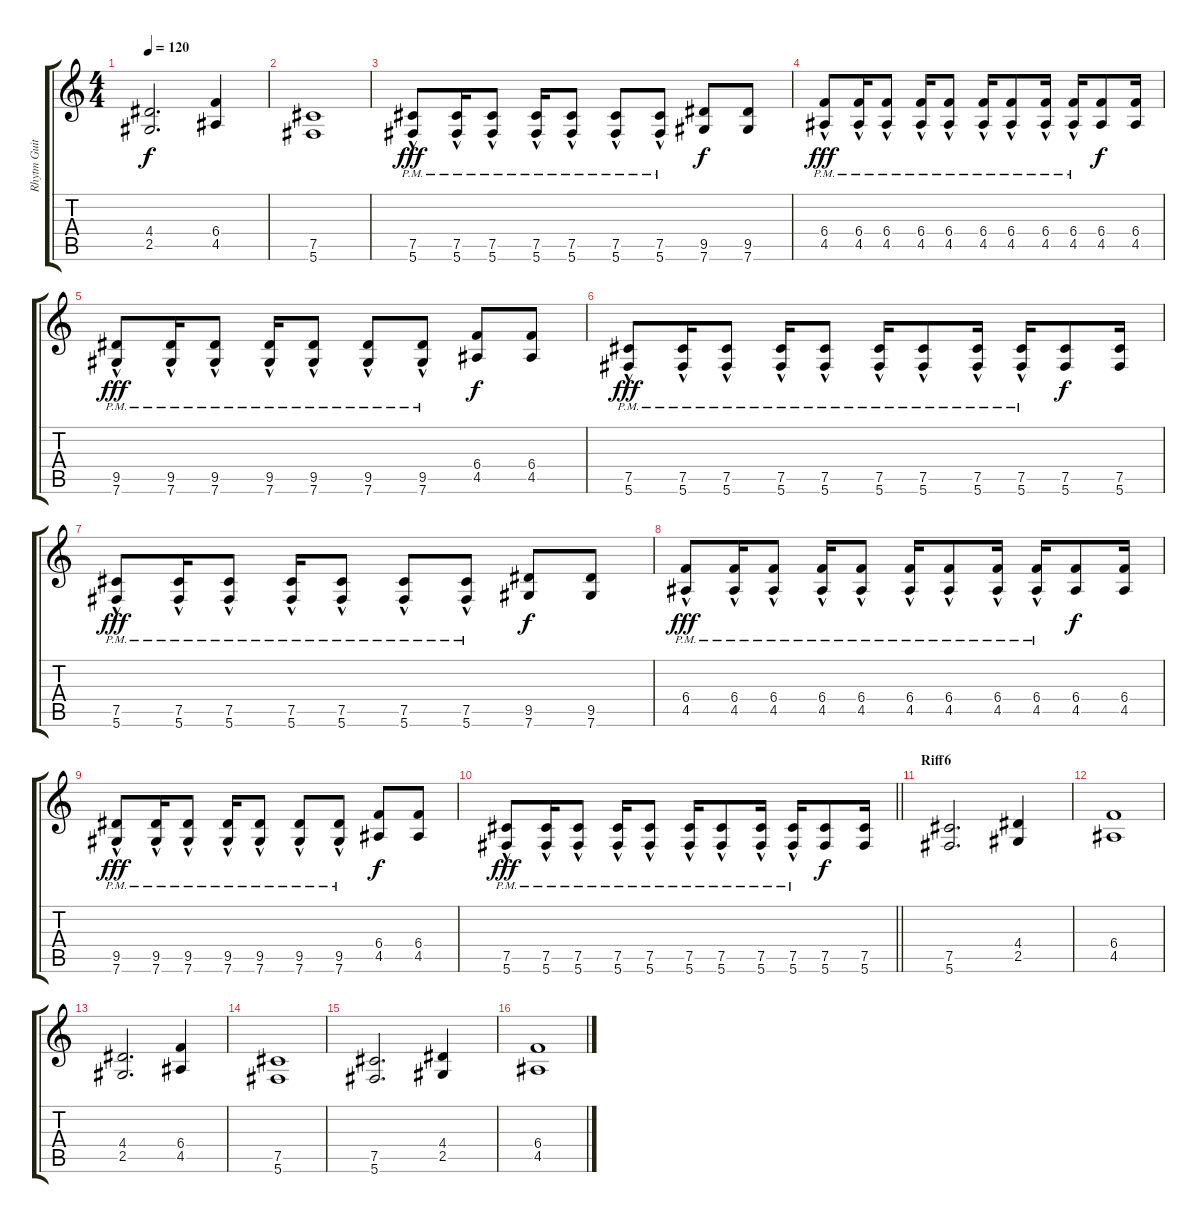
\track ("Rhytm Guitar 1" "Rhytm Guit") {instrument distortionguitar}
\staff {score tabs}
\tuning (Db4 Ab3 E3 B2 Gb2 Db2) {hide}
\ts (4 4)
\tempo 120
\clef g2
\ks c
(4.4 2.5).2{d dy f} (6.4 4.5).4 |
(7.5 5.6).1 |
(7.5{pm} 5.6{hac pm}).8{dy fff volume 9} (7.5{pm} 5.6{hac pm}).16 (7.5{pm} 5.6{hac pm}).8 (7.5{pm} 5.6{hac pm}).16 (7.5{pm} 5.6{hac pm}).8 (7.5{pm} 5.6{hac pm}).8 (7.5{pm} 5.6{hac pm}).8 (9.5 7.6).8{dy f} (9.5 7.6).8 |
(6.4{pm} 4.5{hac pm}).8{dy fff} (6.4{pm} 4.5{hac pm}).16 (6.4{pm} 4.5{hac pm}).8 (6.4{pm} 4.5{hac pm}).16 (6.4{pm} 4.5{hac pm}).8 (6.4{pm} 4.5{hac pm}).16 (6.4{pm} 4.5{hac pm}).8 (6.4{pm} 4.5{hac pm}).16 (6.4{pm} 4.5{hac pm}).16 (6.4 4.5).8{dy f} (6.4 4.5).16 |
(9.5{pm} 7.6{hac pm}).8{dy fff} (9.5{pm} 7.6{hac pm}).16 (9.5{pm} 7.6{hac pm}).8 (9.5{pm} 7.6{hac pm}).16 (9.5{pm} 7.6{hac pm}).8 (9.5{pm} 7.6{hac pm}).8 (9.5{pm} 7.6{hac pm}).8 (6.4 4.5).8{dy f} (6.4 4.5).8 |
(7.5{hac pm} 5.6).8{dy fff} (7.5{hac pm} 5.6).16 (7.5{hac pm} 5.6).8 (7.5{hac pm} 5.6).16 (7.5{hac pm} 5.6).8 (7.5{hac pm} 5.6).16 (7.5{hac pm} 5.6).8 (7.5{hac pm} 5.6).16 (7.5{hac pm} 5.6).16 (7.5 5.6).8{dy f} (7.5 5.6).16 |
(7.5{pm} 5.6{hac pm}).8{dy fff} (7.5{pm} 5.6{hac pm}).16 (7.5{pm} 5.6{hac pm}).8 (7.5{pm} 5.6{hac pm}).16 (7.5{pm} 5.6{hac pm}).8 (7.5{pm} 5.6{hac pm}).8 (7.5{pm} 5.6{hac pm}).8 (9.5 7.6).8{dy f} (9.5 7.6).8 |
(6.4{pm} 4.5{hac pm}).8{dy fff} (6.4{pm} 4.5{hac pm}).16 (6.4{pm} 4.5{hac pm}).8 (6.4{pm} 4.5{hac pm}).16 (6.4{pm} 4.5{hac pm}).8 (6.4{pm} 4.5{hac pm}).16 (6.4{pm} 4.5{hac pm}).8 (6.4{pm} 4.5{hac pm}).16 (6.4{pm} 4.5{hac pm}).16 (6.4 4.5).8{dy f} (6.4 4.5).16 |
(9.5{pm} 7.6{hac pm}).8{dy fff} (9.5{pm} 7.6{hac pm}).16 (9.5{pm} 7.6{hac pm}).8 (9.5{pm} 7.6{hac pm}).16 (9.5{pm} 7.6{hac pm}).8 (9.5{pm} 7.6{hac pm}).8 (9.5{pm} 7.6{hac pm}).8 (6.4 4.5).8{dy f} (6.4 4.5).8 |
\barLineRight lightlight
(7.5{hac pm} 5.6).8{dy fff} (7.5{hac pm} 5.6).16 (7.5{hac pm} 5.6).8 (7.5{hac pm} 5.6).16 (7.5{hac pm} 5.6).8 (7.5{hac pm} 5.6).16 (7.5{hac pm} 5.6).8 (7.5{hac pm} 5.6).16 (7.5{hac pm} 5.6).16 (7.5 5.6).8{dy f} (7.5 5.6).16 |
\section ("" "Riff6")
(7.5 5.6).2{d volume 7} (4.4 2.5).4 |
(6.4 4.5).1 |
(4.4 2.5).2{d} (6.4 4.5).4 |
(7.5 5.6).1 |
(7.5 5.6).2{d} (4.4 2.5).4 |
(6.4 4.5).1
